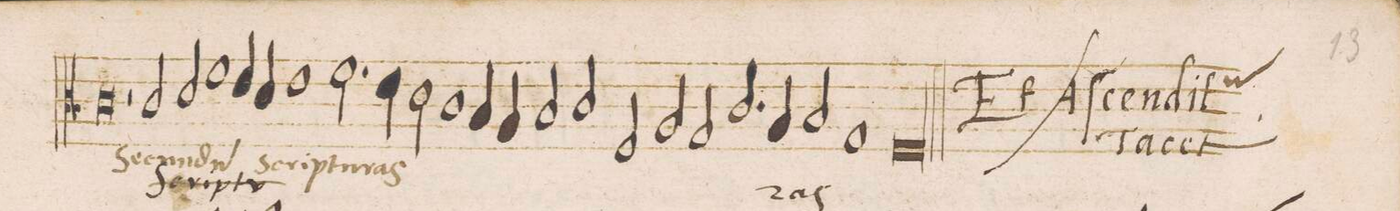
**kern	**text	**text
*I"ALTVS	*	*
*clefC3	*	*
*k[b-]	*	*
*met(C|)	*	*
*M2/1	*	*
0c\	.	.
=98-	=98-	=98-
2r	.	.
2c/	se-	[[scri-
2d/	-cun-	-ptu]]
1f\	-du(m)	.
=99-	=99-	=99-
4e/	.	.
4d/	.	.
1e\	scrip-	.
=100-	=100-	=100-
2.f\	-tu-	.
4e\	-ras	.
2d\	.	.
1c\	.	.
=101-	=101-	=101-
4B-/	.	.
4A/	.	.
2B-/	.	.
2c/	.	.
=102-	=102-	=102-
2F/	.	.
2A/	.	.
2G/	.	.
2.c/	.	.
=103-	=103-	=103-
4A/	.	.
2B-/	ras	.
1G/	.	.
=104-	=104-	=104-
0F/l	.	.
=105||	=105||	=105||
0ryy	.	.
=106-	=106-	=106-
0ryy	.	.
=107-	=107-	=107-
0ryy	.	.
=108-	=108-	=108-
0ryy	.	.
=109-	=109-	=109-
0ryy	.	.
=110-	=110-	=110-
0ryy	.	.
=111-	=111-	=111-
0ryy	.	.
=112-	=112-	=112-
0ryy	.	.
=113-	=113-	=113-
0ryy	.	.
=114-	=114-	=114-
0ryy	.	.
=115-	=115-	=115-
0ryy	.	.
=116-	=116-	=116-
0ryy	.	.
=117-	=117-	=117-
0ryy	.	.
=118-	=118-	=118-
0ryy	.	.
=119-	=119-	=119-
0ryy	.	.
=120-	=120-	=120-
0ryy	.	.
=121-	=121-	=121-
0ryy	.	.
=122-	=122-	=122-
0ryy	.	.
=123-	=123-	=123-
0ryy	.	.
=124-	=124-	=124-
0ryy	.	.
=125-	=125-	=125-
0ryy	.	.
=126-	=126-	=126-
0ryy	.	.
=127-	=127-	=127-
*custos:f	*	*
0ryy	.	.
=128||	=128||	=128||
*-	*-	*-
